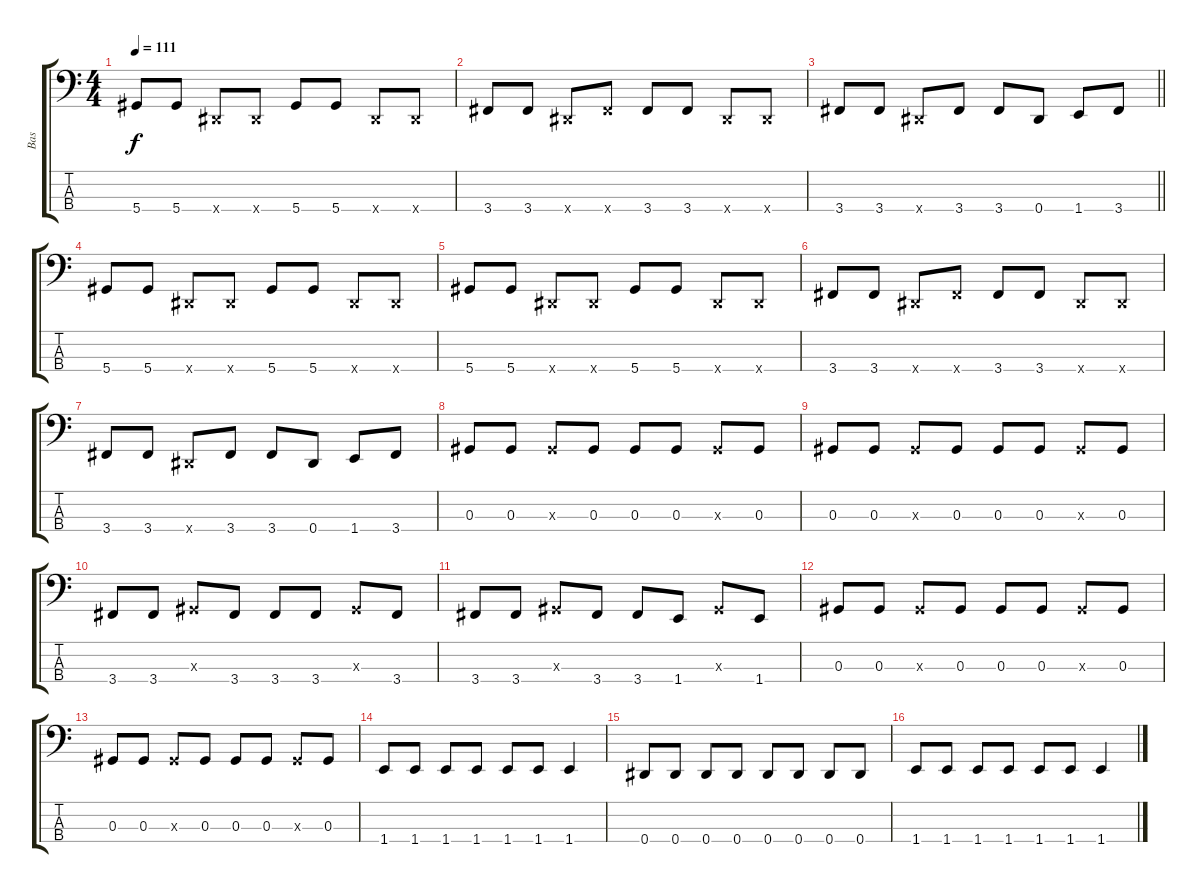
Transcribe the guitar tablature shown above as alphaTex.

\track ("Bas" "Bas") {instrument electricbassfinger}
\staff {score tabs}
\tuning (Gb2 Db2 Ab1 Eb1) {hide}
\ts (4 4)
\tempo 111
\clef f4
\ks c
5.4.8{dy f} 5.4.8 0.4{x}.8 0.4{x}.8 5.4.8 5.4.8 0.4{x}.8 0.4{x}.8 |
3.4.8 3.4.8 0.4{x}.8 3.4{x}.8 3.4.8 3.4.8 0.4{x}.8 0.4{x}.8 |
\barLineRight lightlight
3.4.8 3.4.8 0.4{x}.8 3.4.8 3.4.8 0.4.8 1.4.8 3.4.8 |
5.4.8 5.4.8 0.4{x}.8 0.4{x}.8 5.4.8 5.4.8 0.4{x}.8 0.4{x}.8 |
5.4.8 5.4.8 0.4{x}.8 0.4{x}.8 5.4.8 5.4.8 0.4{x}.8 0.4{x}.8 |
3.4.8 3.4.8 0.4{x}.8 3.4{x}.8 3.4.8 3.4.8 0.4{x}.8 0.4{x}.8 |
3.4.8 3.4.8 0.4{x}.8 3.4.8 3.4.8 0.4.8 1.4.8 3.4.8 |
0.3.8 0.3.8 0.3{x}.8 0.3.8 0.3.8 0.3.8 0.3{x}.8 0.3.8 |
0.3.8 0.3.8 0.3{x}.8 0.3.8 0.3.8 0.3.8 0.3{x}.8 0.3.8 |
3.4.8 3.4.8 0.3{x}.8 3.4.8 3.4.8 3.4.8 0.3{x}.8 3.4.8 |
3.4.8 3.4.8 0.3{x}.8 3.4.8 3.4.8 1.4.8 0.3{x}.8 1.4.8 |
0.3.8 0.3.8 0.3{x}.8 0.3.8 0.3.8 0.3.8 0.3{x}.8 0.3.8 |
0.3.8 0.3.8 0.3{x}.8 0.3.8 0.3.8 0.3.8 0.3{x}.8 0.3.8 |
1.4.8 1.4.8 1.4.8 1.4.8 1.4.8 1.4.8 1.4.4 |
0.4.8 0.4.8 0.4.8 0.4.8 0.4.8 0.4.8 0.4.8 0.4.8 |
1.4.8 1.4.8 1.4.8 1.4.8 1.4.8 1.4.8 1.4.4
